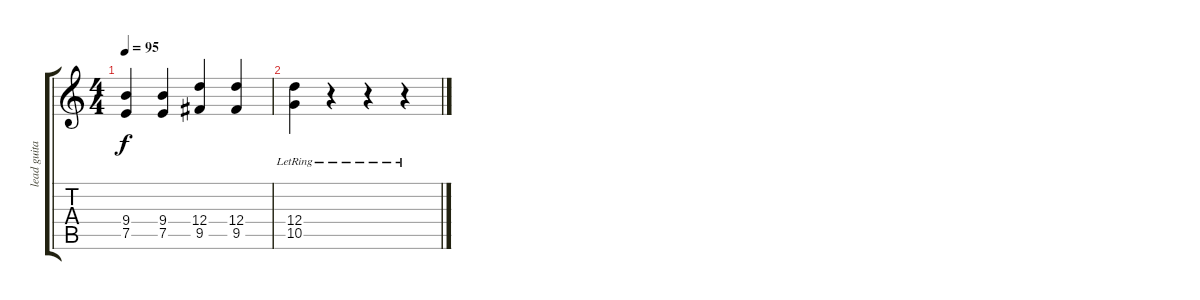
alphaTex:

\track ("lead guitar" "lead guita") {instrument acousticguitarsteel}
\staff {score tabs}
\tuning (E4 B3 G3 D3 A2 E2) {hide}
\ts (4 4)
\tempo 95
\clef g2
\ks c
(9.4 7.5).4{dy f} (9.4 7.5).4 (12.4 9.5).4 (12.4 9.5).4 |
(12.4 10.5{lr}).4 r.4 r.4 r.4
